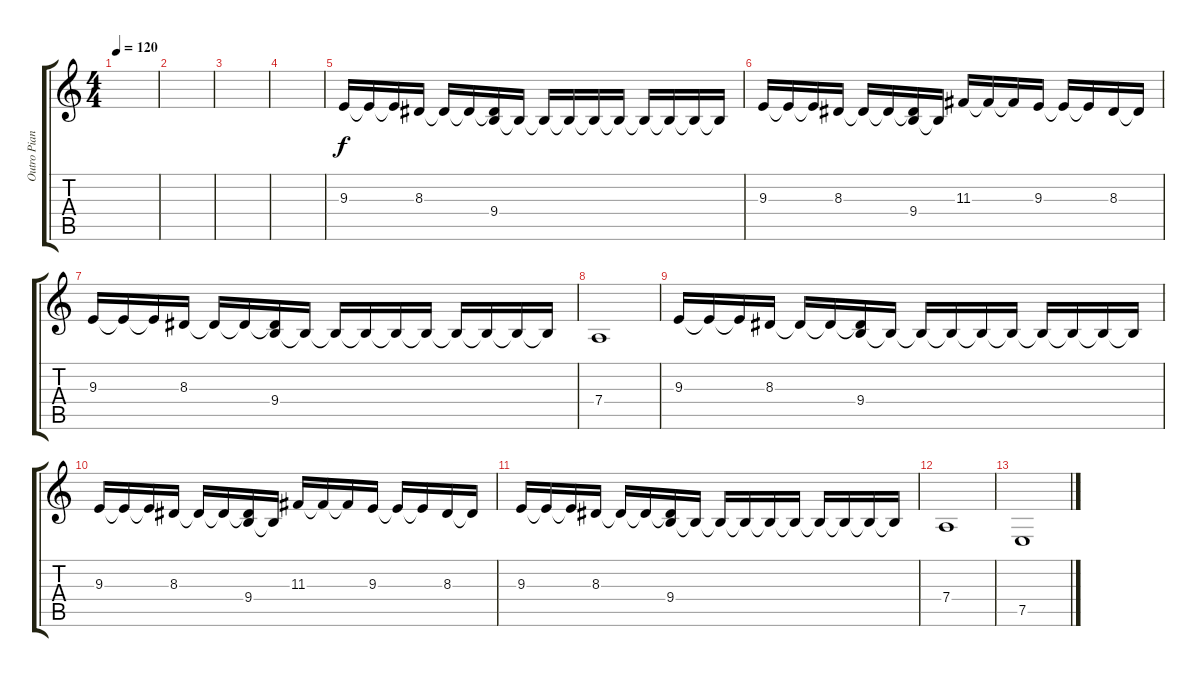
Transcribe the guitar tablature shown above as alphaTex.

\track ("Outro Piano 2" "Outro Pian") {instrument harpsichord}
\staff {score tabs}
\tuning (E4 B3 G3 D3 A2 E2) {hide}
\ts (4 4)
\tempo 120
\clef g2
\ks c
|
|
|
|
9.3.16 9.3{t}.16 9.3{t}.16 8.3.16 8.3{t}.16 8.3{t}.16 (8.3{t} 9.4).16 9.4{t}.16 9.4{t}.16 9.4{t}.16 9.4{t}.16 9.4{t}.16 9.4{t}.16 9.4{t}.16 9.4{t}.16 9.4{t}.16 |
9.3.16 9.3{t}.16 9.3{t}.16 8.3.16 8.3{t}.16 8.3{t}.16 (8.3{t} 9.4).16 9.4{t}.16 11.3.16 11.3{t}.16 11.3{t}.16 9.3.16 9.3{t}.16 9.3{t}.16 8.3.16 8.3{t}.16 |
9.3.16 9.3{t}.16 9.3{t}.16 8.3.16 8.3{t}.16 8.3{t}.16 (8.3{t} 9.4).16 9.4{t}.16 9.4{t}.16 9.4{t}.16 9.4{t}.16 9.4{t}.16 9.4{t}.16 9.4{t}.16 9.4{t}.16 9.4{t}.16 |
7.4.1 |
9.3.16 9.3{t}.16 9.3{t}.16 8.3.16 8.3{t}.16 8.3{t}.16 (8.3{t} 9.4).16 9.4{t}.16 9.4{t}.16 9.4{t}.16 9.4{t}.16 9.4{t}.16 9.4{t}.16 9.4{t}.16 9.4{t}.16 9.4{t}.16 |
9.3.16 9.3{t}.16 9.3{t}.16 8.3.16 8.3{t}.16 8.3{t}.16 (8.3{t} 9.4).16 9.4{t}.16 11.3.16 11.3{t}.16 11.3{t}.16 9.3.16 9.3{t}.16 9.3{t}.16 8.3.16 8.3{t}.16 |
9.3.16 9.3{t}.16 9.3{t}.16 8.3.16 8.3{t}.16 8.3{t}.16 (8.3{t} 9.4).16 9.4{t}.16 9.4{t}.16 9.4{t}.16 9.4{t}.16 9.4{t}.16 9.4{t}.16 9.4{t}.16 9.4{t}.16 9.4{t}.16 |
7.4.1 |
7.5.1
